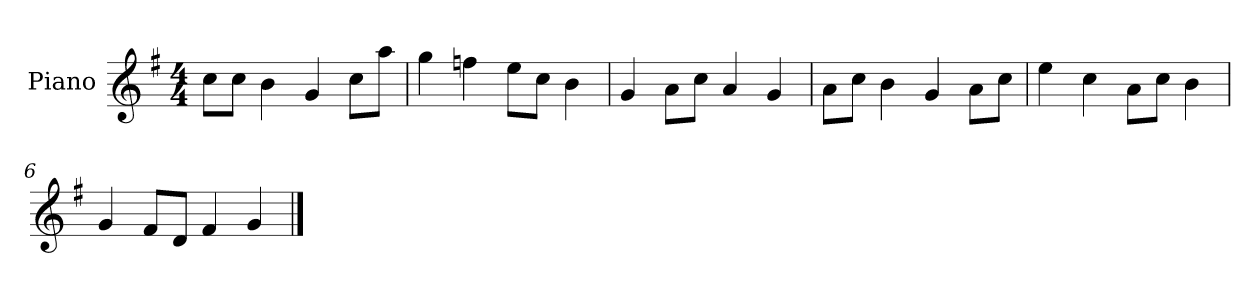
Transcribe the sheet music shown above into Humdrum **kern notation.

**kern
*part1
*staff1
*I"Piano
*I'P-no
*clefG2
*k[f#]
*M4/4
*MM90
=1
8cc\L
8cc\J
4b\
4g/
8cc\L
8aa\J
=2
4gg\
4ffn\
8ee\L
8cc\J
4b\
=3
4g/
8a\L
8cc\J
4a/
4g/
=4
8a\L
8cc\J
4b\
4g/
8a\L
8cc\J
=5
4ee\
4cc\
8a\L
8cc\J
4b\
=6
4g/
8f#/L
8d/J
4f#/
4g/
==
*-
